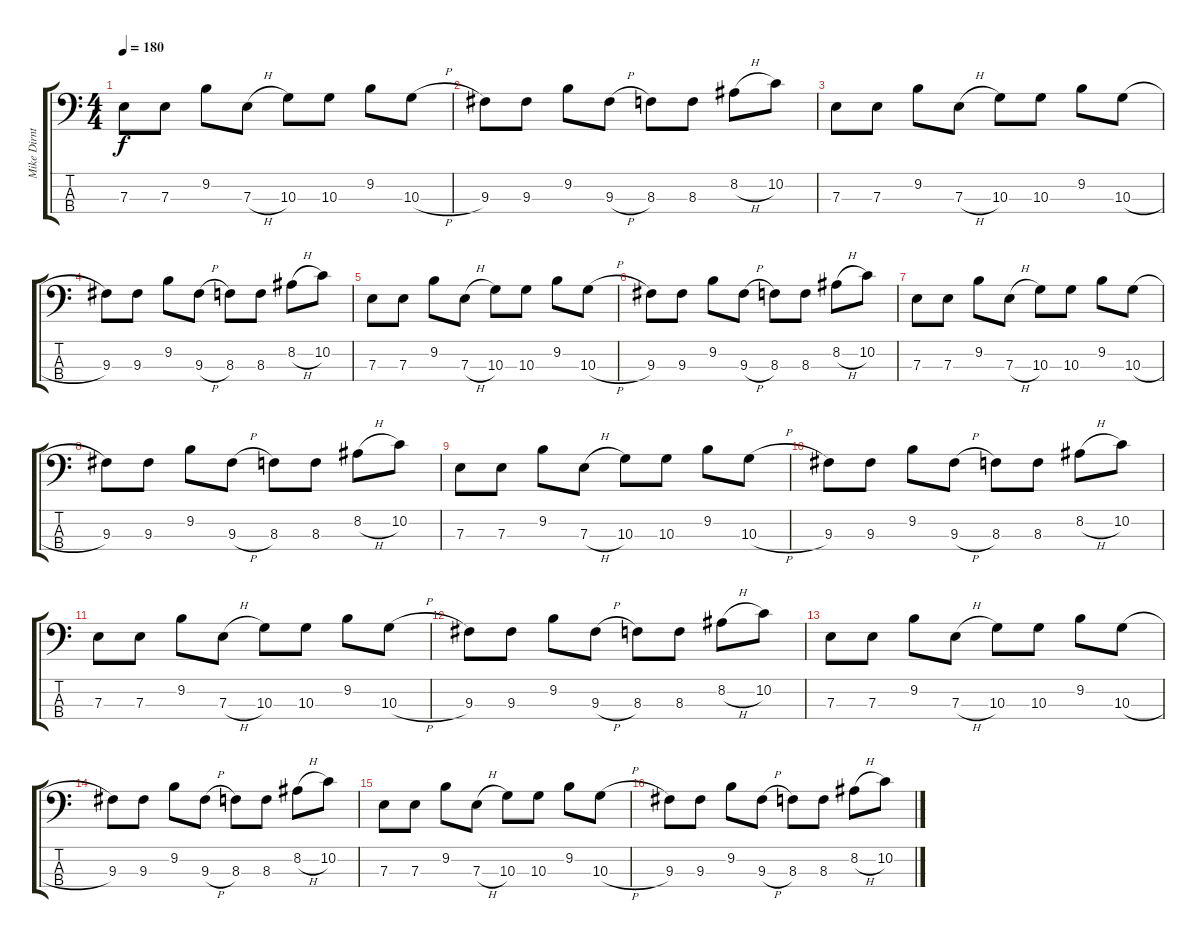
\track ("Mike Dirnt" "Mike Dirnt") {instrument electricbasspick}
\staff {score tabs}
\tuning (G2 D2 A1 E1) {hide}
\ts (4 4)
\tempo 180
\clef f4
\ks c
7.3.8{dy f} 7.3.8 9.2.8 7.3{h}.8 10.3.8 10.3.8 9.2.8 10.3{h}.8 |
9.3.8 9.3.8 9.2.8 9.3{h}.8 8.3.8 8.3.8 8.2{h}.8 10.2.8 |
7.3.8 7.3.8 9.2.8 7.3{h}.8 10.3.8 10.3.8 9.2.8 10.3{h}.8 |
9.3.8 9.3.8 9.2.8 9.3{h}.8 8.3.8 8.3.8 8.2{h}.8 10.2.8 |
7.3.8 7.3.8 9.2.8 7.3{h}.8 10.3.8 10.3.8 9.2.8 10.3{h}.8 |
9.3.8 9.3.8 9.2.8 9.3{h}.8 8.3.8 8.3.8 8.2{h}.8 10.2.8 |
7.3.8 7.3.8 9.2.8 7.3{h}.8 10.3.8 10.3.8 9.2.8 10.3{h}.8 |
9.3.8 9.3.8 9.2.8 9.3{h}.8 8.3.8 8.3.8 8.2{h}.8 10.2.8 |
7.3.8 7.3.8 9.2.8 7.3{h}.8 10.3.8 10.3.8 9.2.8 10.3{h}.8 |
9.3.8 9.3.8 9.2.8 9.3{h}.8 8.3.8 8.3.8 8.2{h}.8 10.2.8 |
7.3.8 7.3.8 9.2.8 7.3{h}.8 10.3.8 10.3.8 9.2.8 10.3{h}.8 |
9.3.8 9.3.8 9.2.8 9.3{h}.8 8.3.8 8.3.8 8.2{h}.8 10.2.8 |
7.3.8 7.3.8 9.2.8 7.3{h}.8 10.3.8 10.3.8 9.2.8 10.3{h}.8 |
9.3.8 9.3.8 9.2.8 9.3{h}.8 8.3.8 8.3.8 8.2{h}.8 10.2.8 |
7.3.8 7.3.8 9.2.8 7.3{h}.8 10.3.8 10.3.8 9.2.8 10.3{h}.8 |
9.3.8 9.3.8 9.2.8 9.3{h}.8 8.3.8 8.3.8 8.2{h}.8 10.2.8
